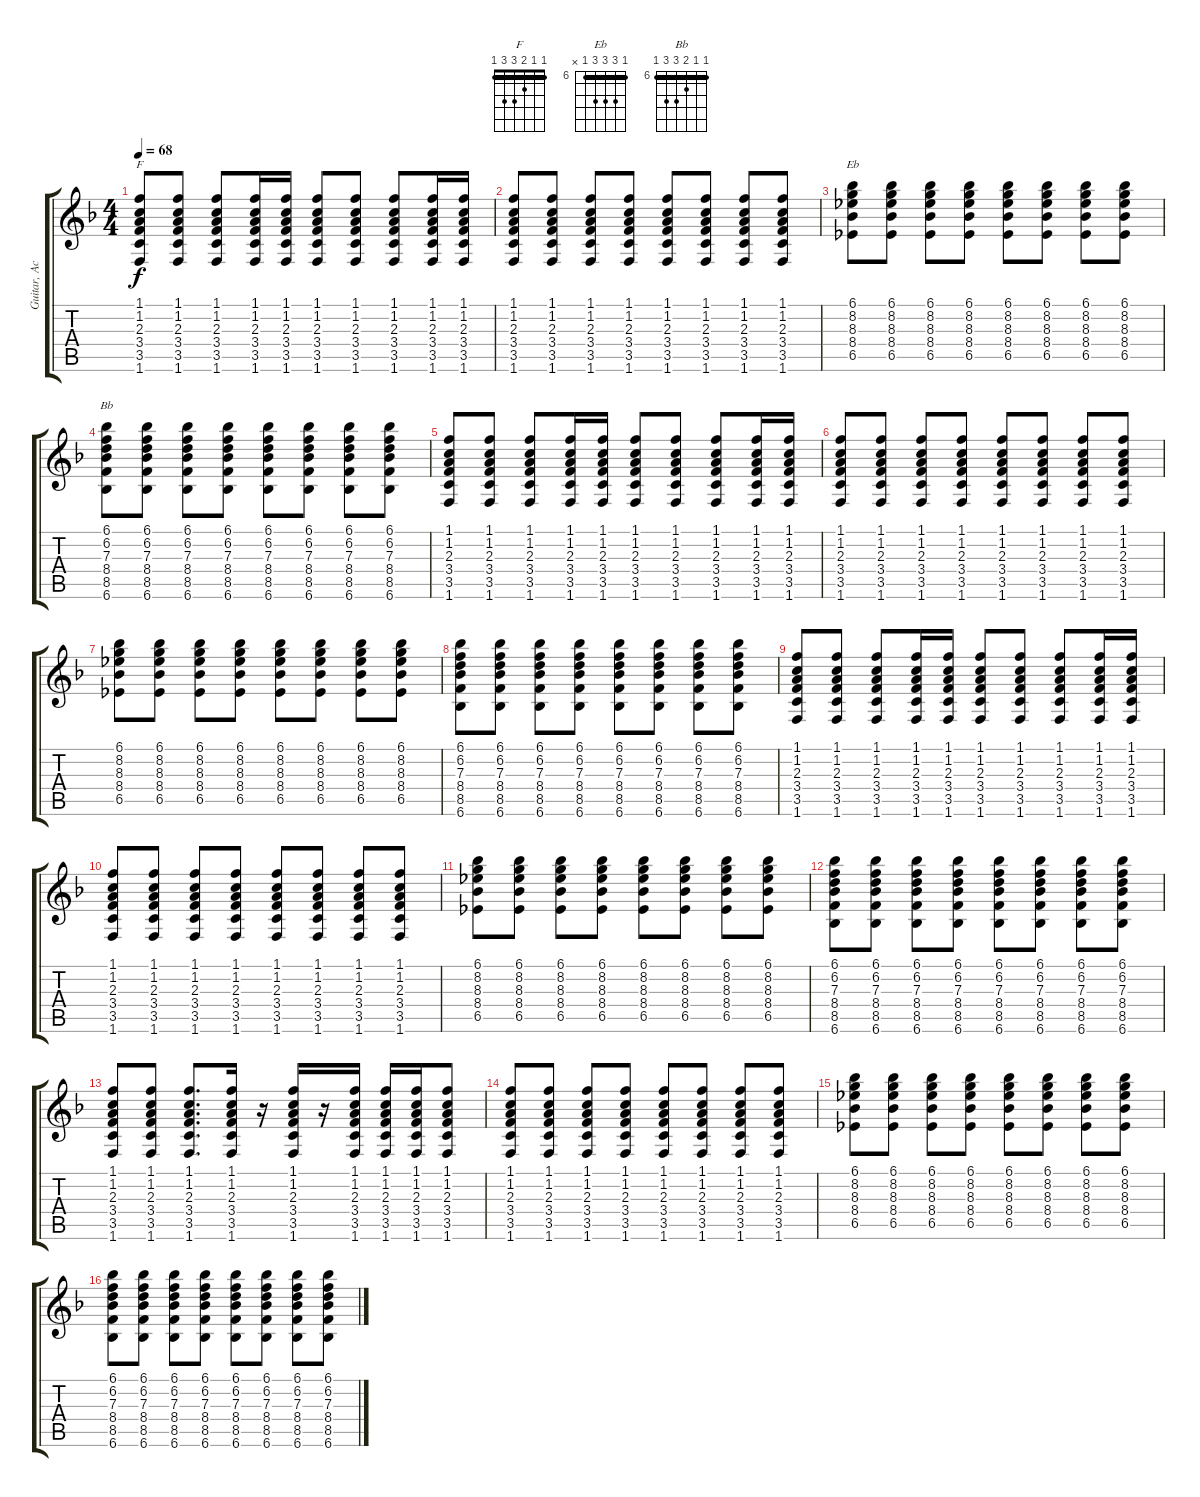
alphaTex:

\track ("Guitar, Acoustic" "Guitar, Ac") {instrument acousticguitarsteel}
\staff {score tabs}
\tuning (E4 B3 G3 D3 A2 E2) {hide}
\chord ("F" 1 1 2 3 3 1) {barre 1}
\chord ("Eb" 6 8 8 8 6 x) {firstfret 6 barre 6}
\chord ("Bb" 6 6 7 8 8 6) {firstfret 6 barre 6}
\ts (4 4)
\tempo 68
\clef g2
\ks f
(1.1 1.2 2.3 3.4 3.5 1.6).8{ch "F" dy f} (1.1 1.2 2.3 3.4 3.5 1.6).8 (1.1 1.2 2.3 3.4 3.5 1.6).8 (1.1 1.2 2.3 3.4 3.5 1.6).16 (1.1 1.2 2.3 3.4 3.5 1.6).16 (1.1 1.2 2.3 3.4 3.5 1.6).8 (1.1 1.2 2.3 3.4 3.5 1.6).8 (1.1 1.2 2.3 3.4 3.5 1.6).8 (1.1 1.2 2.3 3.4 3.5 1.6).16 (1.1 1.2 2.3 3.4 3.5 1.6).16 |
(1.1 1.2 2.3 3.4 3.5 1.6).8 (1.1 1.2 2.3 3.4 3.5 1.6).8 (1.1 1.2 2.3 3.4 3.5 1.6).8 (1.1 1.2 2.3 3.4 3.5 1.6).8 (1.1 1.2 2.3 3.4 3.5 1.6).8 (1.1 1.2 2.3 3.4 3.5 1.6).8 (1.1 1.2 2.3 3.4 3.5 1.6).8 (1.1 1.2 2.3 3.4 3.5 1.6).8 |
(6.1 8.2 8.3 8.4 6.5).8{ch "Eb"} (6.1 8.2 8.3 8.4 6.5).8 (6.1 8.2 8.3 8.4 6.5).8 (6.1 8.2 8.3 8.4 6.5).8 (6.1 8.2 8.3 8.4 6.5).8 (6.1 8.2 8.3 8.4 6.5).8 (6.1 8.2 8.3 8.4 6.5).8 (6.1 8.2 8.3 8.4 6.5).8 |
(6.1 6.2 7.3 8.4 8.5 6.6).8{ch "Bb"} (6.1 6.2 7.3 8.4 8.5 6.6).8 (6.1 6.2 7.3 8.4 8.5 6.6).8 (6.1 6.2 7.3 8.4 8.5 6.6).8 (6.1 6.2 7.3 8.4 8.5 6.6).8 (6.1 6.2 7.3 8.4 8.5 6.6).8 (6.1 6.2 7.3 8.4 8.5 6.6).8 (6.1 6.2 7.3 8.4 8.5 6.6).8 |
(1.1 1.2 2.3 3.4 3.5 1.6).8 (1.1 1.2 2.3 3.4 3.5 1.6).8 (1.1 1.2 2.3 3.4 3.5 1.6).8 (1.1 1.2 2.3 3.4 3.5 1.6).16 (1.1 1.2 2.3 3.4 3.5 1.6).16 (1.1 1.2 2.3 3.4 3.5 1.6).8 (1.1 1.2 2.3 3.4 3.5 1.6).8 (1.1 1.2 2.3 3.4 3.5 1.6).8 (1.1 1.2 2.3 3.4 3.5 1.6).16 (1.1 1.2 2.3 3.4 3.5 1.6).16 |
(1.1 1.2 2.3 3.4 3.5 1.6).8 (1.1 1.2 2.3 3.4 3.5 1.6).8 (1.1 1.2 2.3 3.4 3.5 1.6).8 (1.1 1.2 2.3 3.4 3.5 1.6).8 (1.1 1.2 2.3 3.4 3.5 1.6).8 (1.1 1.2 2.3 3.4 3.5 1.6).8 (1.1 1.2 2.3 3.4 3.5 1.6).8 (1.1 1.2 2.3 3.4 3.5 1.6).8 |
(6.1 8.2 8.3 8.4 6.5).8 (6.1 8.2 8.3 8.4 6.5).8 (6.1 8.2 8.3 8.4 6.5).8 (6.1 8.2 8.3 8.4 6.5).8 (6.1 8.2 8.3 8.4 6.5).8 (6.1 8.2 8.3 8.4 6.5).8 (6.1 8.2 8.3 8.4 6.5).8 (6.1 8.2 8.3 8.4 6.5).8 |
(6.1 6.2 7.3 8.4 8.5 6.6).8 (6.1 6.2 7.3 8.4 8.5 6.6).8 (6.1 6.2 7.3 8.4 8.5 6.6).8 (6.1 6.2 7.3 8.4 8.5 6.6).8 (6.1 6.2 7.3 8.4 8.5 6.6).8 (6.1 6.2 7.3 8.4 8.5 6.6).8 (6.1 6.2 7.3 8.4 8.5 6.6).8 (6.1 6.2 7.3 8.4 8.5 6.6).8 |
(1.1 1.2 2.3 3.4 3.5 1.6).8 (1.1 1.2 2.3 3.4 3.5 1.6).8 (1.1 1.2 2.3 3.4 3.5 1.6).8 (1.1 1.2 2.3 3.4 3.5 1.6).16 (1.1 1.2 2.3 3.4 3.5 1.6).16 (1.1 1.2 2.3 3.4 3.5 1.6).8 (1.1 1.2 2.3 3.4 3.5 1.6).8 (1.1 1.2 2.3 3.4 3.5 1.6).8 (1.1 1.2 2.3 3.4 3.5 1.6).16 (1.1 1.2 2.3 3.4 3.5 1.6).16 |
(1.1 1.2 2.3 3.4 3.5 1.6).8 (1.1 1.2 2.3 3.4 3.5 1.6).8 (1.1 1.2 2.3 3.4 3.5 1.6).8 (1.1 1.2 2.3 3.4 3.5 1.6).8 (1.1 1.2 2.3 3.4 3.5 1.6).8 (1.1 1.2 2.3 3.4 3.5 1.6).8 (1.1 1.2 2.3 3.4 3.5 1.6).8 (1.1 1.2 2.3 3.4 3.5 1.6).8 |
(6.1 8.2 8.3 8.4 6.5).8 (6.1 8.2 8.3 8.4 6.5).8 (6.1 8.2 8.3 8.4 6.5).8 (6.1 8.2 8.3 8.4 6.5).8 (6.1 8.2 8.3 8.4 6.5).8 (6.1 8.2 8.3 8.4 6.5).8 (6.1 8.2 8.3 8.4 6.5).8 (6.1 8.2 8.3 8.4 6.5).8 |
(6.1 6.2 7.3 8.4 8.5 6.6).8 (6.1 6.2 7.3 8.4 8.5 6.6).8 (6.1 6.2 7.3 8.4 8.5 6.6).8 (6.1 6.2 7.3 8.4 8.5 6.6).8 (6.1 6.2 7.3 8.4 8.5 6.6).8 (6.1 6.2 7.3 8.4 8.5 6.6).8 (6.1 6.2 7.3 8.4 8.5 6.6).8 (6.1 6.2 7.3 8.4 8.5 6.6).8 |
(1.1 1.2 2.3 3.4 3.5 1.6).8 (1.1 1.2 2.3 3.4 3.5 1.6).8 (1.1 1.2 2.3 3.4 3.5 1.6).8{d} (1.1 1.2 2.3 3.4 3.5 1.6).16 r.16 (1.1 1.2 2.3 3.4 3.5 1.6).16 r.16 (1.1 1.2 2.3 3.4 3.5 1.6).16 (1.1 1.2 2.3 3.4 3.5 1.6).16 (1.1 1.2 2.3 3.4 3.5 1.6).16 (1.1 1.2 2.3 3.4 3.5 1.6).8 |
(1.1 1.2 2.3 3.4 3.5 1.6).8 (1.1 1.2 2.3 3.4 3.5 1.6).8 (1.1 1.2 2.3 3.4 3.5 1.6).8 (1.1 1.2 2.3 3.4 3.5 1.6).8 (1.1 1.2 2.3 3.4 3.5 1.6).8 (1.1 1.2 2.3 3.4 3.5 1.6).8 (1.1 1.2 2.3 3.4 3.5 1.6).8 (1.1 1.2 2.3 3.4 3.5 1.6).8 |
(6.1 8.2 8.3 8.4 6.5).8 (6.1 8.2 8.3 8.4 6.5).8 (6.1 8.2 8.3 8.4 6.5).8 (6.1 8.2 8.3 8.4 6.5).8 (6.1 8.2 8.3 8.4 6.5).8 (6.1 8.2 8.3 8.4 6.5).8 (6.1 8.2 8.3 8.4 6.5).8 (6.1 8.2 8.3 8.4 6.5).8 |
(6.1 6.2 7.3 8.4 8.5 6.6).8 (6.1 6.2 7.3 8.4 8.5 6.6).8 (6.1 6.2 7.3 8.4 8.5 6.6).8 (6.1 6.2 7.3 8.4 8.5 6.6).8 (6.1 6.2 7.3 8.4 8.5 6.6).8 (6.1 6.2 7.3 8.4 8.5 6.6).8 (6.1 6.2 7.3 8.4 8.5 6.6).8 (6.1 6.2 7.3 8.4 8.5 6.6).8
